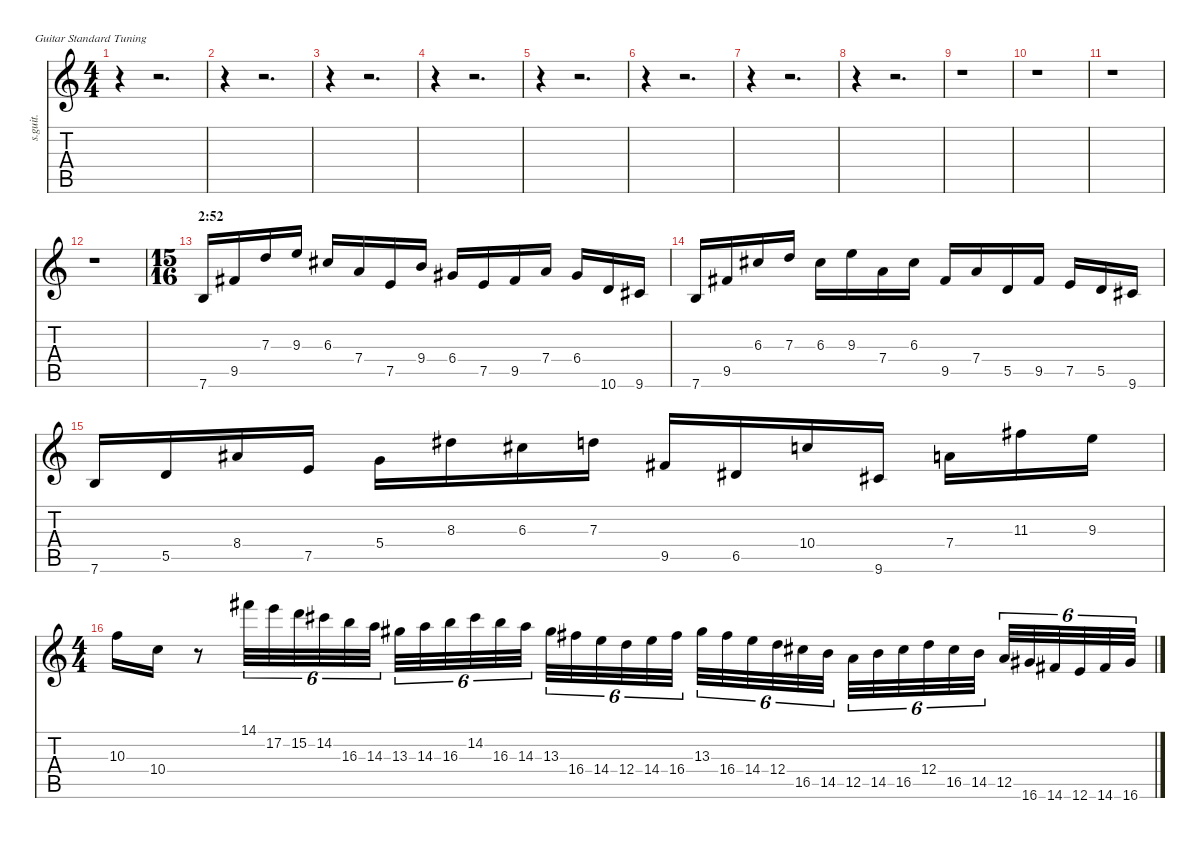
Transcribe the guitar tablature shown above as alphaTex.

\defaultSystemsLayout 4
\hideDynamics
\bracketExtendMode nobrackets
\track ("Gtr I" "s.guit.") {instrument distortionguitar}
\staff {score tabs}
\tuning (E4 B3 G3 D3 A2 E2)
\ts (4 4)
\tempo (78 hide)
\clef g2
\ks c
r.4{dy mf} r.2{d} |
r.4 r.2{d} |
r.4 r.2{d} |
r.4 r.2{d} |
r.4 r.2{d} |
r.4 r.2{d} |
r.4 r.2{d} |
r.4 r.2{d} |
r.1 |
r.1 |
r.1 |
r.1 |
\ts (15 16)
\beaming (8 2 2 2 2)
\section ("" "2:52")
7.6.16 9.5{acc #}.16 7.3.16 9.3.16 6.3{acc #}.16 7.4.16 7.5.16 9.4.16 6.4{acc #}.16 7.5.16 9.5{acc #}.16 7.4.16 6.4{acc #}.16 10.6.16 9.6{acc #}.16 |
7.6.16 9.5{acc #}.16 6.3{acc #}.16 7.3.16 6.3{acc #}.16 9.3.16 7.4.16 6.3{acc #}.16 9.5{acc #}.16 7.4.16 5.5.16 9.5{acc #}.16 7.5.16 5.5.16 9.6{acc #}.16 |
7.6.16 5.5.16 8.4{acc #}.16 7.5.16 5.4.16 8.3{acc #}.16 6.3{acc #}.16 7.3.16 9.5{acc #}.16 6.5{acc #}.16 10.4.16 9.6{acc #}.16 7.4.16 11.3{acc #}.16 9.3.16 |
\ts (4 4)
\beaming (8 2 2 2 2)
10.3.16 10.4.16 r.8 14.1{acc #}.32{tu (6 4)} 17.2.32{tu (6 4)} 15.2.32{tu (6 4)} 14.2{acc #}.32{tu (6 4)} 16.3.32{tu (6 4)} 14.3.32{tu (6 4)} 13.3{acc #}.32{tu (6 4)} 14.3.32{tu (6 4)} 16.3.32{tu (6 4)} 14.2{acc #}.32{tu (6 4)} 16.3.32{tu (6 4)} 14.3.32{tu (6 4)} 13.3{acc #}.32{tu (6 4)} 16.4{acc #}.32{tu (6 4)} 14.4.32{tu (6 4)} 12.4.32{tu (6 4)} 14.4.32{tu (6 4)} 16.4{acc #}.32{tu (6 4)} 13.3{acc #}.32{tu (6 4)} 16.4{acc #}.32{tu (6 4)} 14.4.32{tu (6 4)} 12.4.32{tu (6 4)} 16.5{acc #}.32{tu (6 4)} 14.5.32{tu (6 4)} 12.5.32{tu (6 4)} 14.5.32{tu (6 4)} 16.5{acc #}.32{tu (6 4)} 12.4.32{tu (6 4)} 16.5{acc #}.32{tu (6 4)} 14.5.32{tu (6 4)} 12.5.32{tu (6 4)} 16.6{acc #}.32{tu (6 4)} 14.6{acc #}.32{tu (6 4)} 12.6.32{tu (6 4)} 14.6{acc #}.32{tu (6 4)} 16.6{acc #}.32{tu (6 4)}
